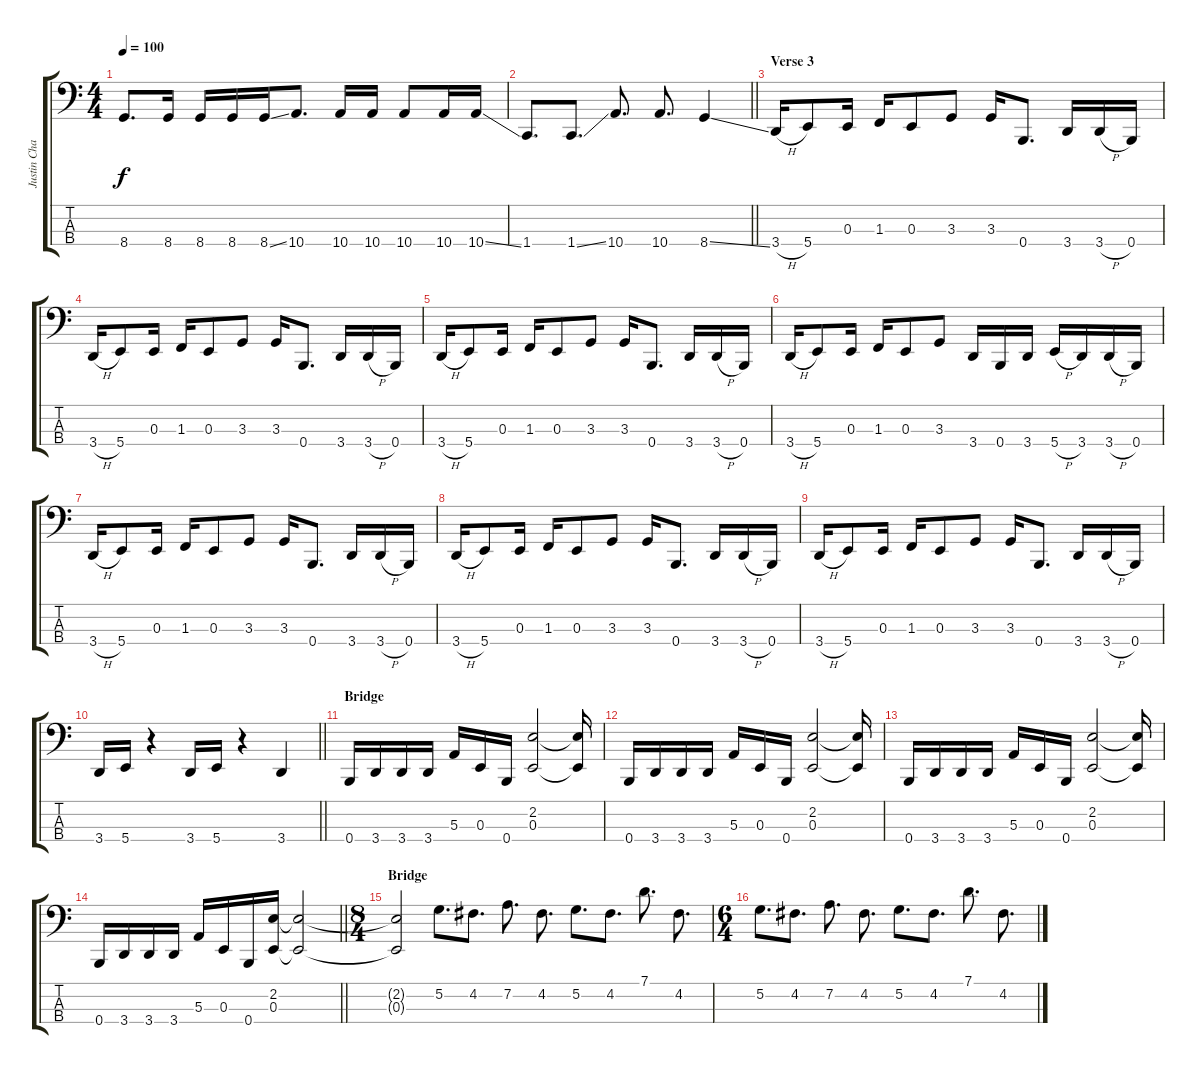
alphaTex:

\track ("Justin Chancellor - Bass" "Justin Cha") {instrument electricbasspick}
\staff {score tabs}
\tuning (G2 D2 E1 B0) {hide}
\ts (4 4)
\tempo 100
\clef f4
\ks c
8.4.8{d dy f} 8.4.16 8.4.16 8.4.16 8.4{ss}.16 10.4.8{d} 10.4.16 10.4.16 10.4.8 10.4.16 10.4{ss}.16 |
\barLineRight lightlight
1.4.8{d} 1.4{ss}.8{d} 10.4.8{d} 10.4.8{d} 8.4{ss}.4 |
\section ("" "Verse 3")
3.4{h}.16 5.4.8 0.3.16 1.3.16 0.3.8 3.3.8 3.3.16 0.4.8{d} 3.4.16 3.4{h}.16 0.4.16 |
3.4{h}.16 5.4.8 0.3.16 1.3.16 0.3.8 3.3.8 3.3.16 0.4.8{d} 3.4.16 3.4{h}.16 0.4.16 |
3.4{h}.16 5.4.8 0.3.16 1.3.16 0.3.8 3.3.8 3.3.16 0.4.8{d} 3.4.16 3.4{h}.16 0.4.16 |
3.4{h}.16 5.4.8 0.3.16 1.3.16 0.3.8 3.3.8 3.4.16 0.4.16 3.4.16 5.4{h}.16 3.4.16 3.4{h}.16 0.4.16 |
3.4{h}.16 5.4.8 0.3.16 1.3.16 0.3.8 3.3.8 3.3.16 0.4.8{d} 3.4.16 3.4{h}.16 0.4.16 |
3.4{h}.16 5.4.8 0.3.16 1.3.16 0.3.8 3.3.8 3.3.16 0.4.8{d} 3.4.16 3.4{h}.16 0.4.16 |
3.4{h}.16 5.4.8 0.3.16 1.3.16 0.3.8 3.3.8 3.3.16 0.4.8{d} 3.4.16 3.4{h}.16 0.4.16 |
\barLineRight lightlight
3.4.16 5.4.16 r.4 3.4.16 5.4.16 r.4 3.4.4 |
\section ("" "Bridge")
0.4.16 3.4.16 3.4.16 3.4.16 5.3.16 0.3.16 0.4.16 (2.2 0.3).2 (2.2{t} 0.3{t}).16 |
0.4.16 3.4.16 3.4.16 3.4.16 5.3.16 0.3.16 0.4.16 (2.2 0.3).2 (2.2{t} 0.3{t}).16 |
0.4.16 3.4.16 3.4.16 3.4.16 5.3.16 0.3.16 0.4.16 (2.2 0.3).2 (2.2{t} 0.3{t}).16 |
\barLineRight lightlight
0.4.16 3.4.16 3.4.16 3.4.16 5.3.16 0.3.16 0.4.16 (2.2 0.3).16 (2.2{t} 0.3{t}).2 |
\ts (8 4)
\section ("" "Bridge")
(2.2{t} 0.3{t}).2 5.2.8{d} 4.2.8{d} 7.2.8{d} 4.2.8{d} 5.2.8{d} 4.2.8{d} 7.1.8{d} 4.2.8{d} |
\ts (6 4)
5.2.8{d} 4.2.8{d} 7.2.8{d} 4.2.8{d} 5.2.8{d} 4.2.8{d} 7.1.8{d} 4.2.8{d}
